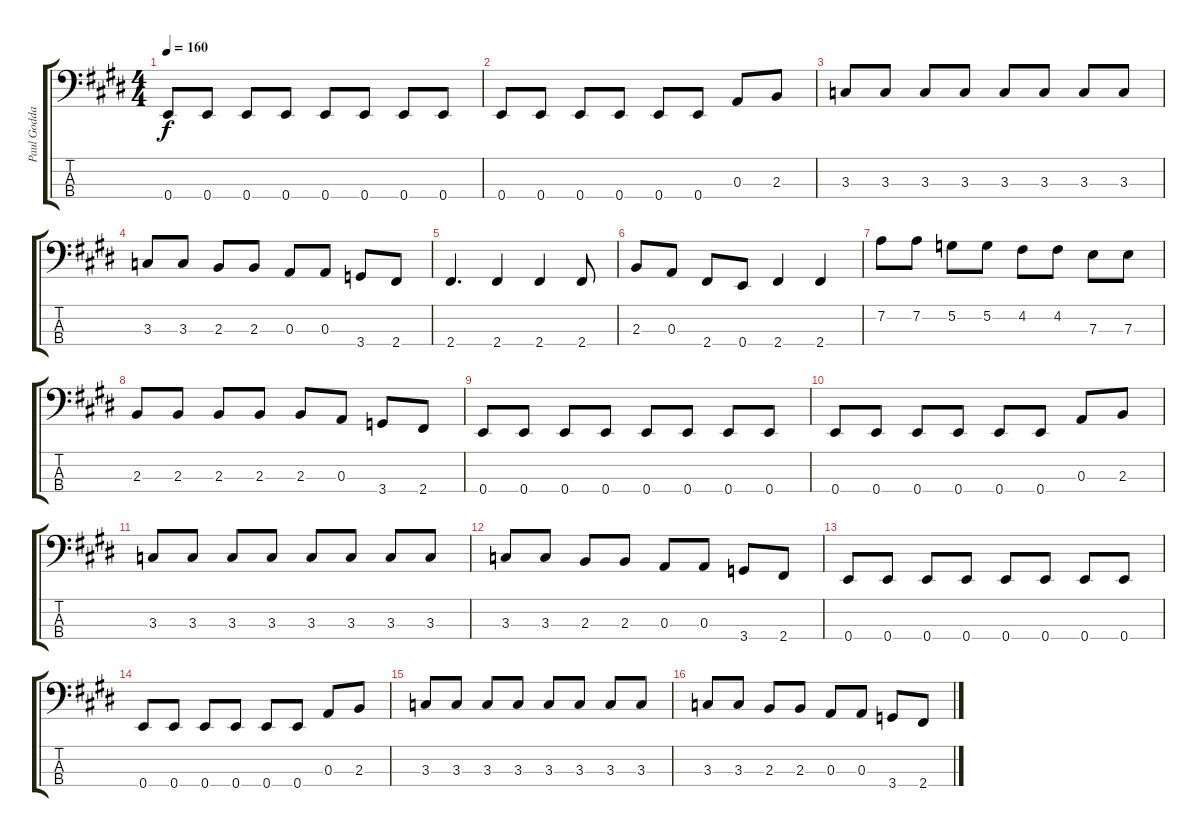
\track ("Paul Goddard Bass" "Paul Godda") {instrument electricbasspick}
\staff {score tabs}
\tuning (G2 D2 A1 E1) {hide}
\ts (4 4)
\tempo 160
\clef f4
\ks e
0.4.8{dy f} 0.4.8 0.4.8 0.4.8 0.4.8 0.4.8 0.4.8 0.4.8 |
0.4.8 0.4.8 0.4.8 0.4.8 0.4.8 0.4.8 0.3.8 2.3.8 |
3.3.8 3.3.8 3.3.8 3.3.8 3.3.8 3.3.8 3.3.8 3.3.8 |
3.3.8 3.3.8 2.3.8 2.3.8 0.3.8 0.3.8 3.4.8 2.4.8 |
2.4.4{d} 2.4.4 2.4.4 2.4.8 |
2.3.8 0.3.8 2.4.8 0.4.8 2.4.4 2.4.4 |
7.2.8 7.2.8 5.2.8 5.2.8 4.2.8 4.2.8 7.3.8 7.3.8 |
2.3.8 2.3.8 2.3.8 2.3.8 2.3.8 0.3.8 3.4.8 2.4.8 |
0.4.8 0.4.8 0.4.8 0.4.8 0.4.8 0.4.8 0.4.8 0.4.8 |
0.4.8 0.4.8 0.4.8 0.4.8 0.4.8 0.4.8 0.3.8 2.3.8 |
3.3.8 3.3.8 3.3.8 3.3.8 3.3.8 3.3.8 3.3.8 3.3.8 |
3.3.8 3.3.8 2.3.8 2.3.8 0.3.8 0.3.8 3.4.8 2.4.8 |
0.4.8 0.4.8 0.4.8 0.4.8 0.4.8 0.4.8 0.4.8 0.4.8 |
0.4.8 0.4.8 0.4.8 0.4.8 0.4.8 0.4.8 0.3.8 2.3.8 |
3.3.8 3.3.8 3.3.8 3.3.8 3.3.8 3.3.8 3.3.8 3.3.8 |
3.3.8 3.3.8 2.3.8 2.3.8 0.3.8 0.3.8 3.4.8 2.4.8
